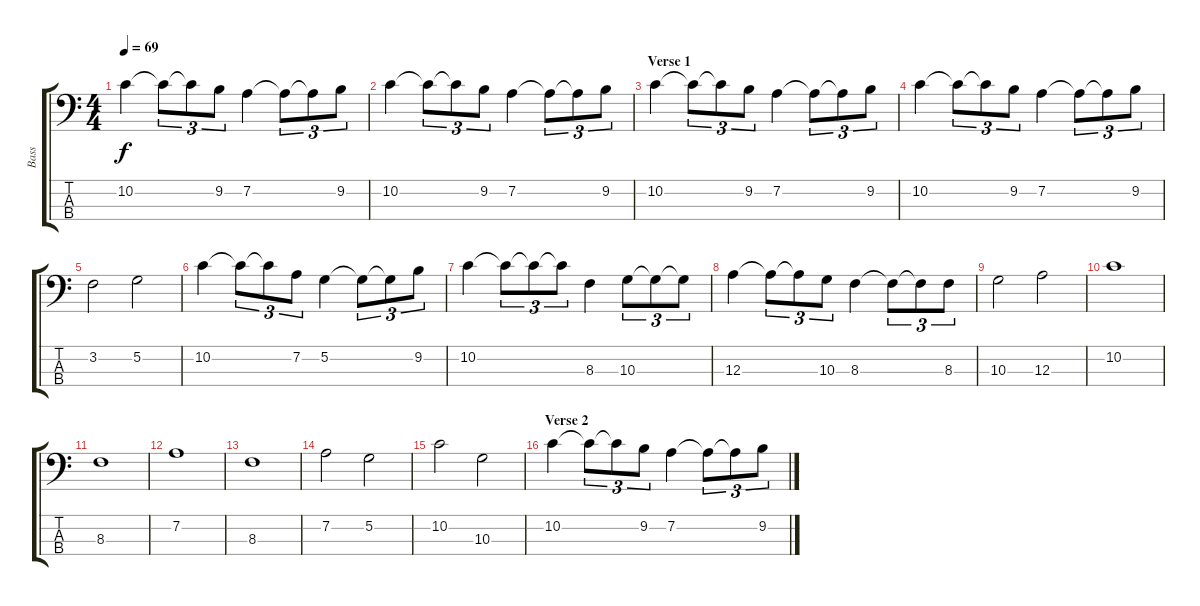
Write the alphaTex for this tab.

\track ("Bass" "Bass") {instrument electricbassfinger}
\staff {score tabs}
\tuning (G2 D2 A1 D1) {hide}
\ts (4 4)
\tempo 69
\clef f4
\ks c
10.2.4{dy f instrument electricbassfinger} 10.2{t}.8{tu (3 2)} 10.2{t}.8{tu (3 2)} 9.2.8{tu (3 2)} 7.2.4 7.2{t}.8{tu (3 2)} 7.2{t}.8{tu (3 2)} 9.2.8{tu (3 2)} |
10.2.4 10.2{t}.8{tu (3 2)} 10.2{t}.8{tu (3 2)} 9.2.8{tu (3 2)} 7.2.4 7.2{t}.8{tu (3 2)} 7.2{t}.8{tu (3 2)} 9.2.8{tu (3 2)} |
\section ("" "Verse 1")
10.2.4 10.2{t}.8{tu (3 2)} 10.2{t}.8{tu (3 2)} 9.2.8{tu (3 2)} 7.2.4 7.2{t}.8{tu (3 2)} 7.2{t}.8{tu (3 2)} 9.2.8{tu (3 2)} |
10.2.4 10.2{t}.8{tu (3 2)} 10.2{t}.8{tu (3 2)} 9.2.8{tu (3 2)} 7.2.4 7.2{t}.8{tu (3 2)} 7.2{t}.8{tu (3 2)} 9.2.8{tu (3 2)} |
3.2.2 5.2.2 |
10.2.4 10.2{t}.8{tu (3 2)} 10.2{t}.8{tu (3 2)} 7.2.8{tu (3 2)} 5.2.4 5.2{t}.8{tu (3 2)} 5.2{t}.8{tu (3 2)} 9.2.8{tu (3 2)} |
10.2.4 10.2{t}.8{tu (3 2)} 10.2{t}.8{tu (3 2)} 10.2{t}.8{tu (3 2)} 8.3.4 10.3.8{tu (3 2)} 10.3{t}.8{tu (3 2)} 10.3{t}.8{tu (3 2)} |
12.3.4 12.3{t}.8{tu (3 2)} 12.3{t}.8{tu (3 2)} 10.3.8{tu (3 2)} 8.3.4 8.3{t}.8{tu (3 2)} 8.3{t}.8{tu (3 2)} 8.3.8{tu (3 2)} |
10.3.2 12.3.2 |
10.2.1 |
8.3.1 |
7.2.1 |
8.3.1 |
7.2.2 5.2.2 |
10.2.2 10.3.2 |
\section ("" "Verse 2")
10.2.4 10.2{t}.8{tu (3 2)} 10.2{t}.8{tu (3 2)} 9.2.8{tu (3 2)} 7.2.4 7.2{t}.8{tu (3 2)} 7.2{t}.8{tu (3 2)} 9.2.8{tu (3 2)}
